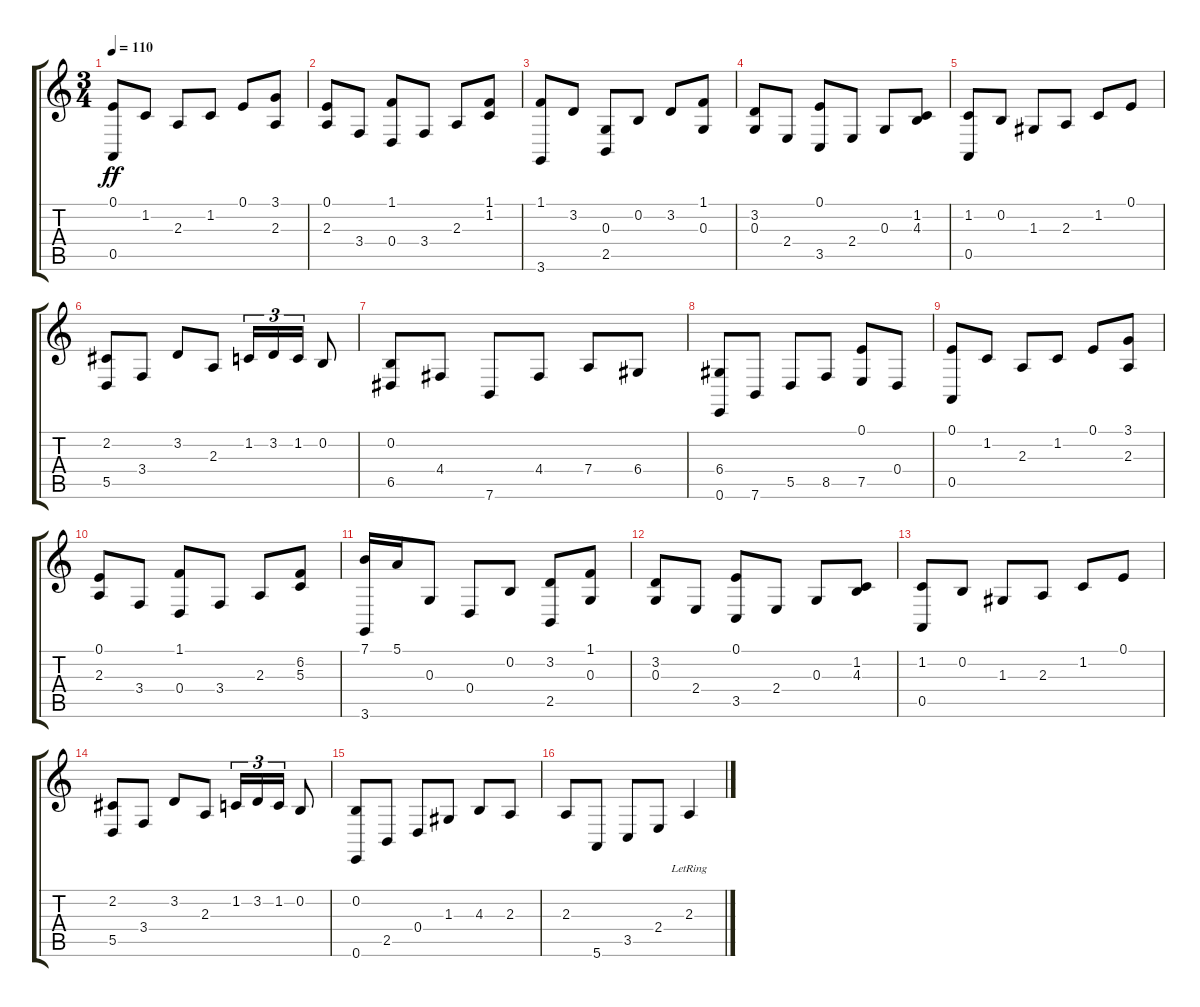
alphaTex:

\track "" {instrument stringensemble1}
\staff {score tabs}
\tuning (E4 B3 G3 D3 A2 E2) {hide}
\ts (3 4)
\tempo 110
\clef g2
\ks c
(0.1 0.5).8{dy ff volume 11 instrument accordion} 1.2.8 2.3.8 1.2.8 0.1.8 (3.1 2.3).8 |
(0.1 2.3).8 3.4.8 (1.1 0.4).8 3.4.8 2.3.8 (1.1 1.2).8 |
(1.1 3.6).8 3.2.8 (0.3 2.5).8 0.2.8 3.2.8 (1.1 0.3).8 |
(3.2 0.3).8 2.4.8 (0.1 3.5).8 2.4.8 0.3.8 (1.2 4.3).8 |
(1.2 0.5).8 0.2.8 1.3.8 2.3.8 1.2.8 0.1.8 |
(2.2 5.5).8 3.4.8 3.2.8 2.3.8 1.2.16{tu (3 2)} 3.2.16{tu (3 2)} 1.2.16{tu (3 2)} 0.2.8 |
(0.2 6.5).8 4.4.8 7.6.8 4.4.8 7.4.8 6.4.8 |
(6.4 0.6).8 7.6.8 5.5.8 8.5.8 (0.1 7.5).8 0.4.8 |
(0.1 0.5).8 1.2.8 2.3.8 1.2.8 0.1.8 (3.1 2.3).8 |
(0.1 2.3).8 3.4.8 (1.1 0.4).8 3.4.8 2.3.8 (6.2 5.3).8 |
(7.1 3.6).16 5.1.16 0.3.8 0.4.8 0.2.8 (3.2 2.5).8 (1.1 0.3).8 |
(3.2 0.3).8 2.4.8 (0.1 3.5).8 2.4.8 0.3.8 (1.2 4.3).8 |
(1.2 0.5).8 0.2.8 1.3.8 2.3.8 1.2.8 0.1.8 |
(2.2 5.5).8 3.4.8 3.2.8 2.3.8 1.2.16{tu (3 2)} 3.2.16{tu (3 2)} 1.2.16{tu (3 2)} 0.2.8 |
(0.2 0.6).8 2.5.8 0.4.8 1.3.8 4.3.8 2.3.8 |
2.3.8 5.6.8 3.5.8 2.4.8 2.3{lr}.4
